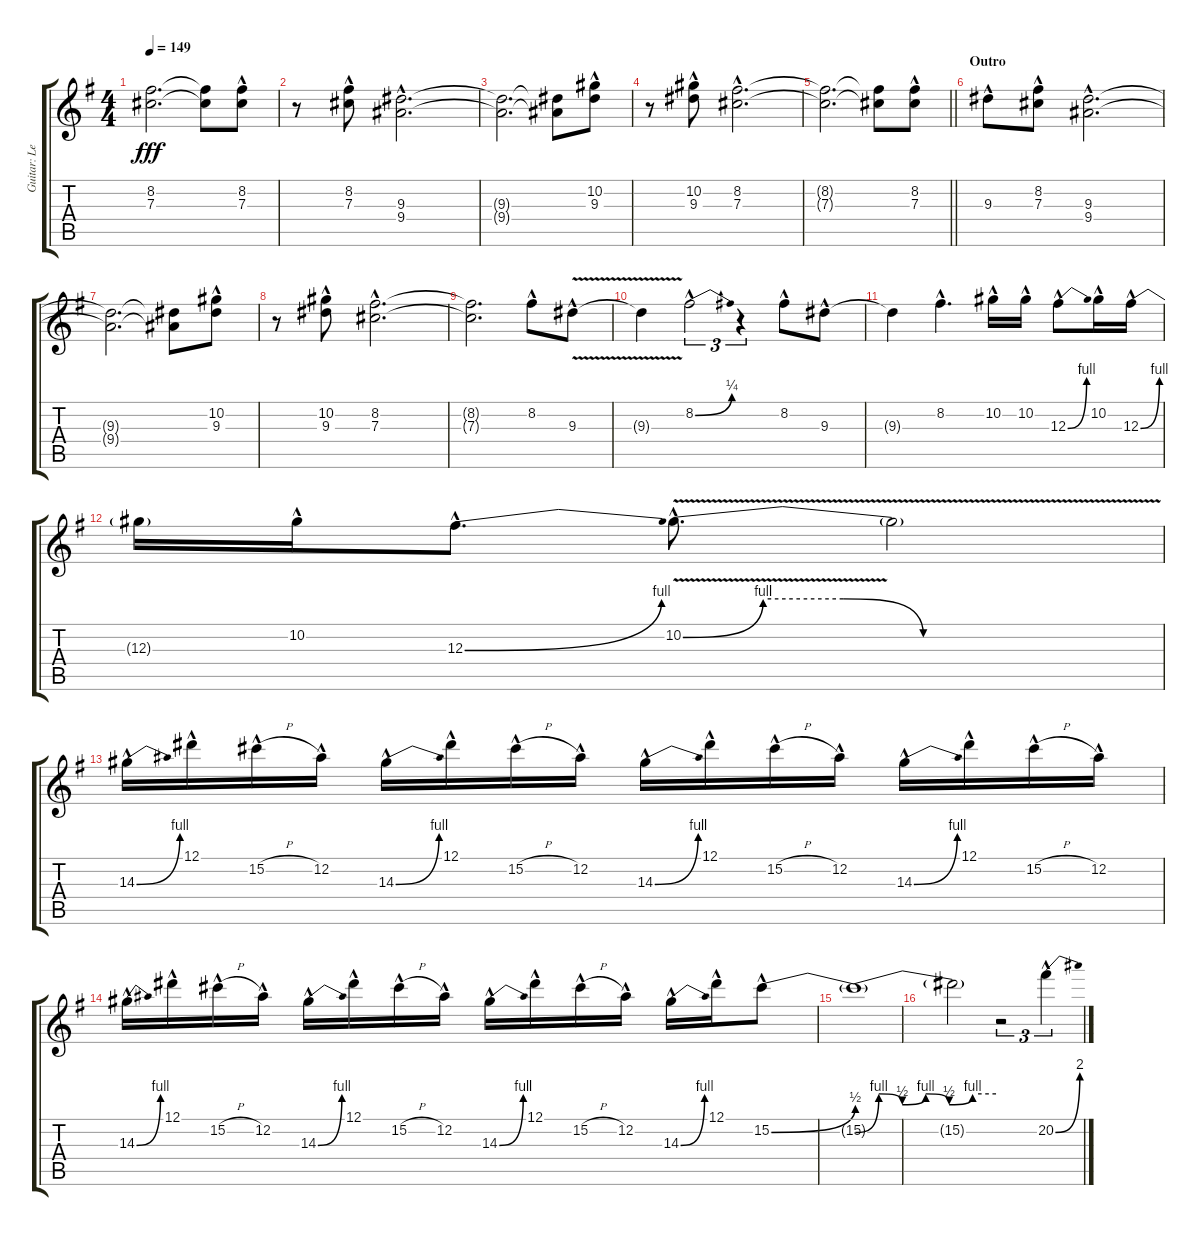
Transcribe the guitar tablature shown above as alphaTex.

\track ("Guitar: Lead" "Guitar: Le") {instrument overdrivenguitar}
\staff {score tabs}
\tuning (Eb4 Bb3 Gb3 Db3 Ab2 Eb2) {hide}
\ts (4 4)
\tempo 149
\clef g2
\ks g
(8.2{t} 7.3{t}).2{d dy fff} (8.2{t} 7.3{t}).8 (8.2{hac} 7.3{hac}).8 |
r.8 (8.2{hac} 7.3{hac}).8 (9.3{hac} 9.4{hac}).2{d} |
(9.3{t} 9.4{t}).2{d} (9.3{t} 9.4{t}).8 (10.2{hac} 9.3{hac}).8 |
r.8 (10.2{hac} 9.3{hac}).8 (8.2{hac} 7.3{hac}).2{d} |
\barLineRight lightlight
(8.2{t} 7.3{t}).2{d} (8.2{t} 7.3{t}).8 (8.2{hac} 7.3{hac}).8 |
\section ("" "Outro")
9.3{hac}.8 (8.2{hac} 7.3{hac}).8 (9.3{hac} 9.4{hac}).2{d} |
(9.3{t} 9.4{t}).2{d} (9.3{t} 9.4{t}).8 (10.2{hac} 9.3{hac}).8 |
r.8 (10.2{hac} 9.3{hac}).8 (8.2{hac} 7.3{hac}).2{d} |
(8.2{t} 7.3{t}).2{d} 8.2{hac}.8 9.3{v hac}.8 |
9.3{t}.4 8.2{be (bend 0 0 60 1) hac}.2{tu (3 2)} r.4{tu (3 2)} 8.2{hac}.8 9.3{hac}.8 |
9.3{t}.4 8.2{hac}.4{d} 10.2{hac}.16 10.2{hac}.16 12.3{be (bend 0 0 60 4) hac}.8 10.2{hac}.16 12.3{be (bend 0 0 60 4) hac}.16 |
12.3{t}.16{volume 8} 10.2{hac}.16 12.3{be (bend 0 0 60 4) hac}.8{d} 10.2{be (custom 0 0 10 4 20 4 30 0 60 0) v hac}.8{d} 10.2{t}.2 |
14.3{be (bend 0 0 60 4) hac}.16 12.1{hac}.16 15.2{h hac}.16 12.2{hac}.16 14.3{be (bend 0 0 60 4) hac}.16 12.1{hac}.16 15.2{h hac}.16 12.2{hac}.16 14.3{be (bend 0 0 60 4) hac}.16 12.1{hac}.16 15.2{h hac}.16 12.2{hac}.16 14.3{be (bend 0 0 60 4) hac}.16 12.1{hac}.16 15.2{h hac}.16 12.2{hac}.16 |
14.3{be (bend 0 0 60 4) hac}.16 12.1{hac}.16 15.2{h hac}.16 12.2{hac}.16 14.3{be (bend 0 0 60 4) hac}.16 12.1{hac}.16 15.2{h hac}.16 12.2{hac}.16 14.3{be (bend 0 0 60 4) hac}.16 12.1{hac}.16 15.2{h hac}.16 12.2{hac}.16 14.3{be (bend 0 0 60 4) hac}.16 12.1{hac}.16 15.2{be (bend 0 0 60 2) hac}.8 |
15.2{be (custom 0 0 10 4 20 2 30 4 40 2 50 4 60 4) t}.1 |
15.2{t}.2{volume 0} r.2{tu (3 2)} 20.2{be (bend 0 0 60 8) hac}.4{tu (3 2)}
